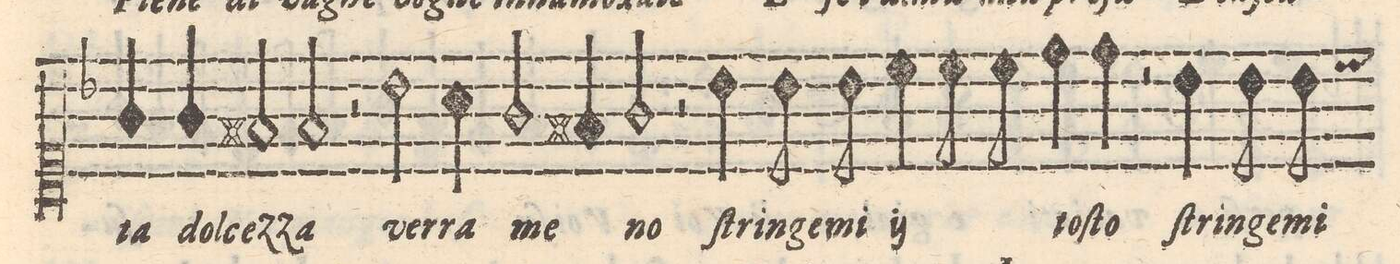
**kern	**text
*I"QVINTO	*
*clefC1	*
*k[b-]	*
*met(C)	*
*M2/1	*
4g/	-ta
4g/	dol-
2f#X/	-cez-
2f#/	-za
=14-	=14-
2r	.
2b-\	ver-
4a\	-ra
2g/	me-
4f#X/	.
=15-	=15-
2g/	-no
2r	.
4b-\	ſtrin-
8b-\	-ge-
8b-\	-mi
*	*ij
4cc\	ſtrin-
8cc\	-ge-
8cc\	-mi
*	*Xij
=16-	=16-
4dd\	toſ-
4dd\	-to
2r	.
4b-\	ſtrin-
8b-\	-ge-
8b-\	-mi
*-	*-
